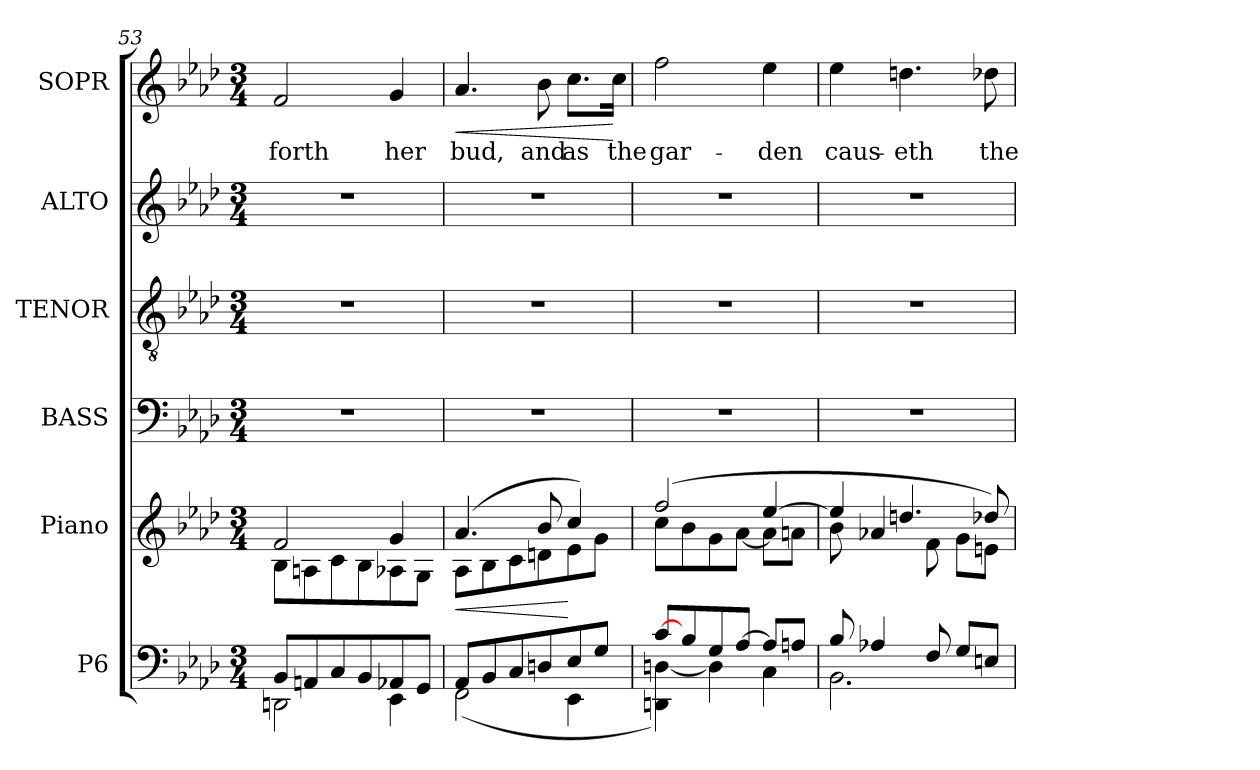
**kern	**kern	**dynam	**kern	**kern	**kern	**kern	**text	**dynam
*part6	*part5	*part5	*part4	*part3	*part2	*part1	*part1	*part1
*staff6	*staff5	*staff5	*staff4	*staff3	*staff2	*staff1	*staff1	*staff1
*I"P6	*I"Piano	*	*I"BASS	*I"TENOR	*I"ALTO	*I"SOPR	*	*
*	*	*	*I'B.	*I'T.	*I'A.	*I'S.	*	*
*clefF4	*clefG2	*	*clefF4	*clefGv2	*clefG2	*clefG2	*	*
*	*	*	*	*ITrd7c12	*	*	*	*
*k[b-e-a-d-]	*k[b-e-a-d-]	*	*k[b-e-a-d-]	*k[b-e-a-d-]	*k[b-e-a-d-]	*k[b-e-a-d-]	*	*
*A-:	*A-:	*	*A-:	*A-:	*A-:	*A-:	*	*
*M3/4	*M3/4	*	*M3/4	*M3/4	*M3/4	*M3/4	*	*
=53	=53	=53	=53	=53	=53	=53	=53	=53
*^	*^	*	*	*	*	*	*	*
!	!	!	!	!	!LO:N:vis=1	!LO:N:vis=1	!LO:N:vis=1	!	!	!
!	!	!	!	!	!	!	!	!	!LO:LY:b:color=#000000	!
8BB-i/L	2DDni\	2fi/	8B-i\L	.	2.r	2.r	2.r	2fi/	forth	.
8AAni/	.	.	8Ani\	.	.	.	.	.	.	.
8Ci/	.	.	8ci\	.	.	.	.	.	.	.
8BB-i/	.	.	8B-i\	.	.	.	.	.	.	.
!	!	!	!	!	!	!	!	!	!LO:LY:b:color=#000000	!
8AA-Xi/	4EE-i\	4gi/	8A-Xi\	.	.	.	.	4gi/	her	.
8GGi/J	.	.	8Gi\J	.	.	.	.	.	.	.
=54	=54	=54	=54	=54	=54	=54	=54	=54	=54	=54
!	!	!	!	!LO:HP:b	!LO:N:vis=1	!LO:N:vis=1	!LO:N:vis=1	!	!	!
!	!	!	!	!	!	!	!	!	!LO:LY:b:color=#000000	!LO:HP:b
8AA-i/L	(2FFi\	(4.a-i/	8A-i\L	<	2.r	2.r	2.r	4.a-i/	bud,	<
8BB-i/	.	.	8B-i\	.	.	.	.	.	.	.
8Ci/	.	.	8ci\	.	.	.	.	.	.	.
!	!	!	!	!	!	!	!	!	!LO:LY:b:color=#000000	!
8Dni/	.	8b-i/	8dni\	.	.	.	.	8b-i\	and	.
!	!	!	!	!	!	!	!	!	!LO:LY:b:color=#000000	!
8E-i/	4EE-i\	4cci/)	8e-i\	[	.	.	.	8.cci\L	as	.
8Gi/J	.	.	8gi\J	.	.	.	.	.	.	.
!	!	!	!	!	!	!	!	!	!LO:LY:b:color=#000000	!
.	.	.	.	.	.	.	.	16cci\Jk	the	[
!!LO:LB:g=z
=55	=55	=55	=55	=55	=55	=55	=55	=55	=55	=55
*	*^	*	*	*	*	*	*	*	*	*
!	!	!	!	!	!	!LO:N:vis=1	!LO:N:vis=1	!LO:N:vis=1	!	!	!
!	!	!	!	!	!	!	!	!	!	!LO:LY:b:color=#000000	!
[8ci/L	4DDni\ [4Dni)	8ryy	(2ffi/	8cci\L	.	2.r	2.r	2.r	2ffi\	gar-	.
8B-i/	.	8ryy	.	8b-i\	.	.	.	.	.	.	.
8Gi/	4Di\]	4ryy	.	8gi\	.	.	.	.	.	.	.
[8A-i/J	.	.	.	[8a-i\J	.	.	.	.	.	.	.
!	!	!	!	!	!	!	!	!	!	!LO:LY:b:color=#000000	!
8A-i/L]	4Ci\	4ryy	[4ee-i/	8a-i\L]	.	.	.	.	4ee-i\	-den	.
8Ani/J	.	.	.	8ani\J	.	.	.	.	.	.	.
*	*v	*v	*	*	*	*	*	*	*	*	*
=56	=56	=56	=56	=56	=56	=56	=56	=56	=56	=56
!	!	!	!	!	!LO:N:vis=1	!LO:N:vis=1	!LO:N:vis=1	!	!	!
!	!	!	!	!	!	!	!	!	!LO:LY:b:color=#000000	!
8B-i/	2.BB-i\	4ee-i/]	8b-i\	.	2.r	2.r	2.r	4ee-i\	caus-	.
4A-Xi/	.	.	4a-Xi/	.	.	.	.	.	.	.
!	!	!	!	!	!	!	!	!	!LO:LY:b:color=#000000	!
.	.	4.ddni/	.	.	.	.	.	4.ddni\	-eth	.
8Fi/	.	.	8fi\	.	.	.	.	.	.	.
8Gi/L	.	.	8gi\L	.	.	.	.	.	.	.
!	!	!	!	!	!	!	!	!	!LO:LY:b:color=#000000	!
8Eni/J	.	8dd-Xi/)	8eni\J	.	.	.	.	8dd-Xi\	the	.
*v	*v	*	*	*	*	*	*	*	*	*
*	*v	*v	*	*	*	*	*	*	*
=	=	=	=	=	=	=	=	=
*-	*-	*-	*-	*-	*-	*-	*-	*-
